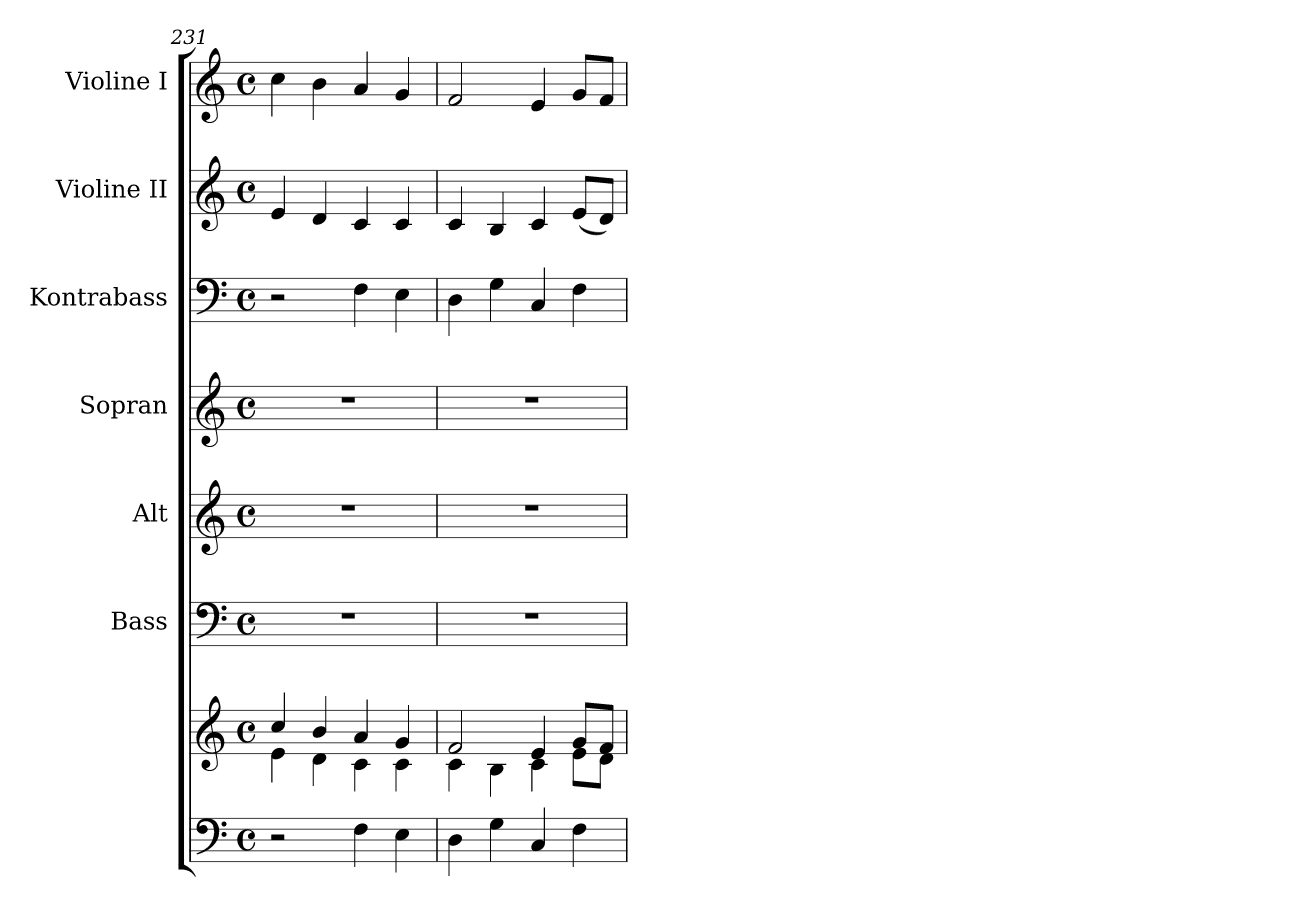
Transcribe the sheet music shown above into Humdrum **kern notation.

**kern	**kern	**kern	**kern	**kern	**kern	**kern	**kern
*part7	*part7	*part6	*part5	*part4	*part3	*part2	*part1
*staff8	*staff7	*staff6	*staff5	*staff4	*staff3	*staff2	*staff1
*	*	*I"Bass	*I"Alt	*I"Sopran	*I"Kontrabass	*I"Violine II	*I"Violine I
*	*	*I'B.	*I'A.	*I'S.	*I'Kb.	*I'Vl. II	*I'Vl. I
*clefF4	*clefG2	*clefF4	*clefG2	*clefG2	*clefF4	*clefG2	*clefG2
*	*	*	*	*	*ITrd7c12	*	*
*k[]	*k[]	*k[]	*k[]	*k[]	*k[]	*k[]	*k[]
*C:	*C:	*C:	*C:	*C:	*C:	*C:	*C:
*M4/4	*M4/4	*M4/4	*M4/4	*M4/4	*M4/4	*M4/4	*M4/4
*met(c)	*met(c)	*met(c)	*met(c)	*met(c)	*met(c)	*met(c)	*met(c)
=231	=231	=231	=231	=231	=231	=231	=231
*	*^	*	*	*	*	*	*
2r	4cc/	4e\	1r	1r	1r	2r	4e/	4cc\
.	4b/	4d\	.	.	.	.	4d/	4b\
4F\	4a/	4c\	.	.	.	4FF\	4c/	4a/
4E\	4g/	4c\	.	.	.	4EE\	4c/	4g/
=232	=232	=232	=232	=232	=232	=232	=232	=232
4D\	2f/	4c\	1r	1r	1r	4DD\	4c/	2f/
4G\	.	4B\	.	.	.	4GG\	4B/	.
4C/	4e/	4c\	.	.	.	4CC/	4c/	4e/
4F\	8g/L	8e\L	.	.	.	4FF\	(<8e/L	8g/L
.	8f/J	8d\J	.	.	.	.	8d/J)	8f/J
*	*v	*v	*	*	*	*	*	*
=	=	=	=	=	=	=	=
*-	*-	*-	*-	*-	*-	*-	*-
